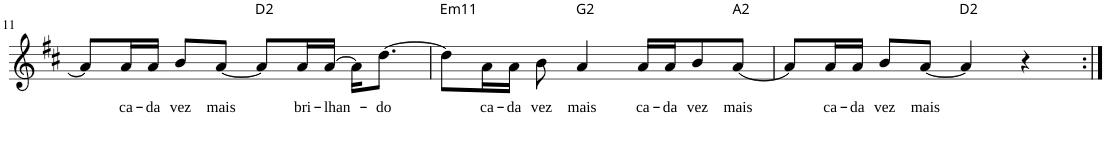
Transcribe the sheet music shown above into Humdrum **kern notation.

**kern	**text
*part1	*part1
*staff1	*staff1
*I"P1	*
!!LO:PB:g=z
*clefG2	*
*k[f#c#]	*
*D:	*
*M4/4	*
=11	=11
8a/L]	.
!	!LO:LY:b
16a/L	ca-
!	!LO:LY:b
16a/JJ	-da
!	!LO:LY:b
8b/L	vez
!	!LO:LY:b
[8a/J	mais
!LO:TX:a:t=D2	!
8a/L]	.
!	!LO:LY:b
16a/L	bri-
!	!LO:LY:b
[16a/JJ	-lhan-
16a\KL]	.
!	!LO:LY:b
[8.dd\J	-do
=12	=12
!LO:TX:a:t=Em11	!
8dd\L]	.
!	!LO:LY:b
16a\L	ca-
!	!LO:LY:b
16a\JJ	-da
!	!LO:LY:b
8b\	vez
!LO:TX:a:t=G2	!
!	!LO:LY:b
4a/	mais
!	!LO:LY:b
16a/LL	ca-
!	!LO:LY:b
16a/J	-da
!	!LO:LY:b
8b/	vez
!LO:TX:a:t=A2	!
!	!LO:LY:b
[8a/J	mais
=13	=13
8a/L]	.
!	!LO:LY:b
16a/L	ca-
!	!LO:LY:b
16a/JJ	-da
!	!LO:LY:b
8b/L	vez
!	!LO:LY:b
[8a/J	mais
!LO:TX:a:t=D2	!
4a/]	.
4r	.
=:|!	=:|!
*-	*-
